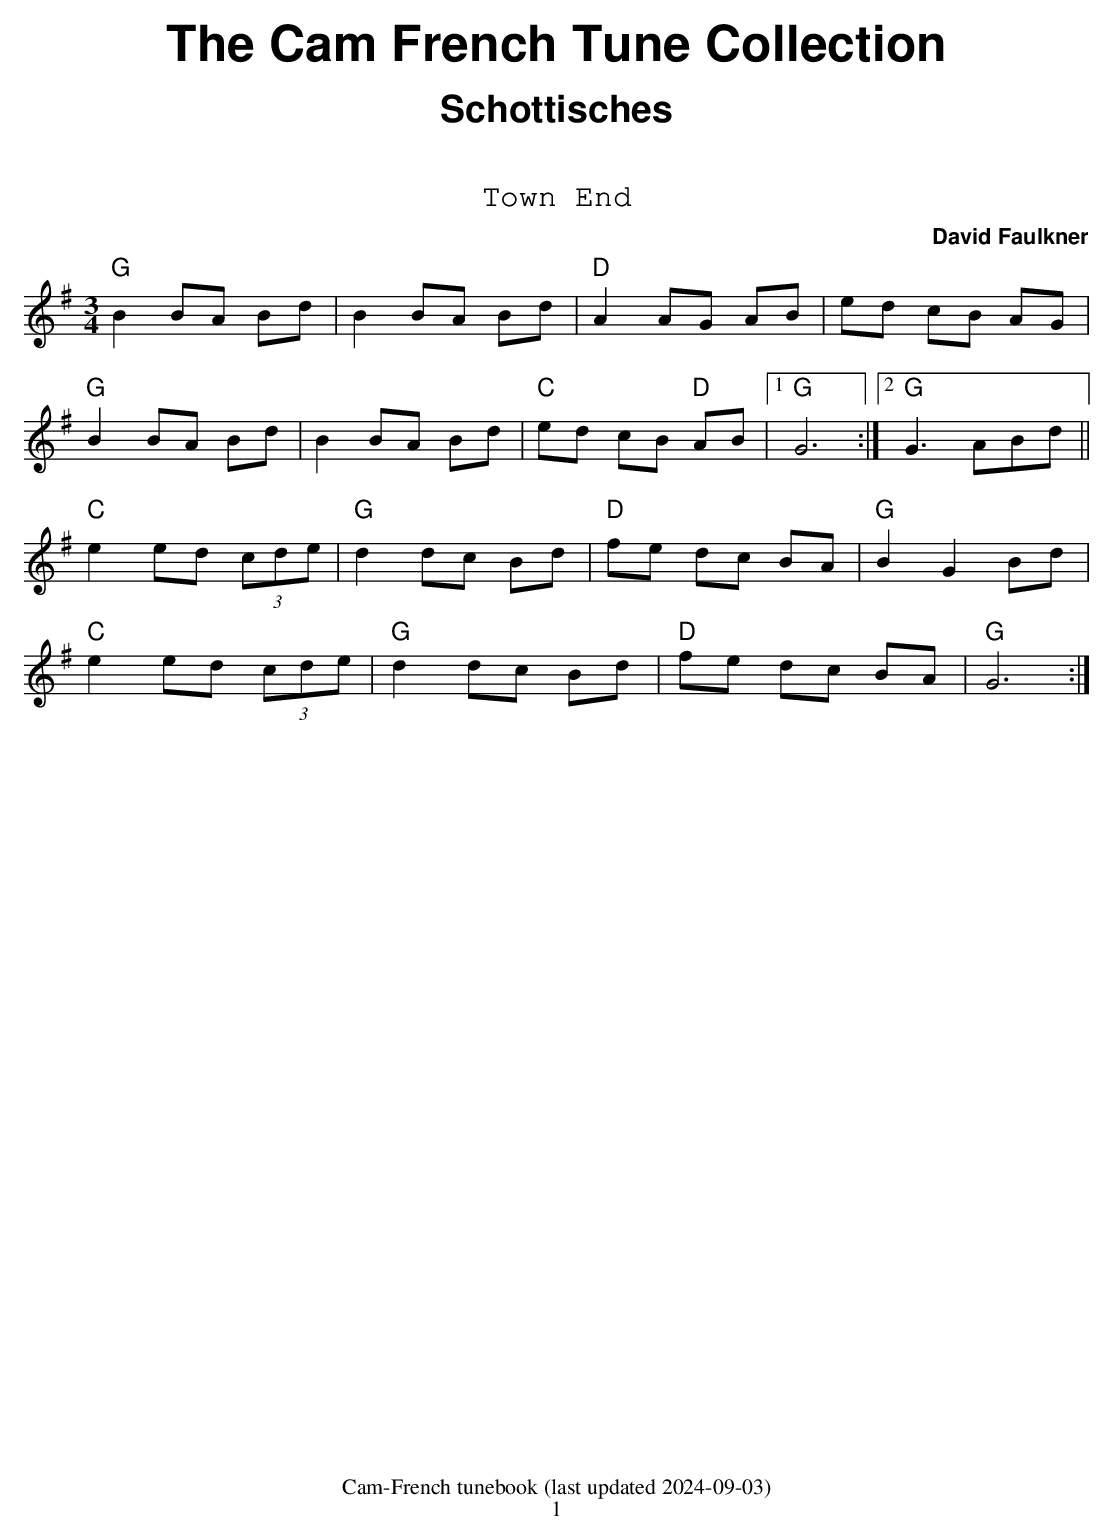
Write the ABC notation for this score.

X:1
T:Town End
C:David Faulkner
M:3/4
L:1/8
K:G
"G"B2BA Bd | B2BA Bd | "D"A2AG AB | ed cB AG |
"G"B2BA Bd | B2BA Bd |"C" ed cB "D"AB |1 "G"G6 :|\
                             [2"G"G3 ABd ||
"C"e2ed (3cde | "G"d2dc Bd | "D"fe dc BA | "G"B2G2Bd |
"C"e2ed (3cde | "G"d2dc Bd | "D"fe dc BA |"G" G6 :|
